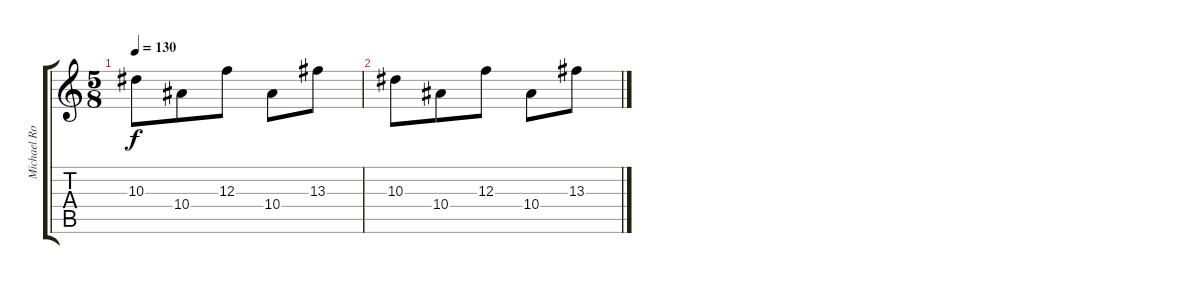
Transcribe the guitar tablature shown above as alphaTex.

\track ("Michael Romeo - Guitare clean" "Michael Ro") {instrument electricguitarclean}
\staff {score tabs}
\tuning (D4 A3 F3 C3 G2 D2) {hide}
\ts (5 8)
\tempo 130
\clef g2
\ks c
10.3.8{dy f} 10.4.8 12.3.8 10.4.8 13.3.8 |
10.3.8 10.4.8 12.3.8 10.4.8 13.3.8
